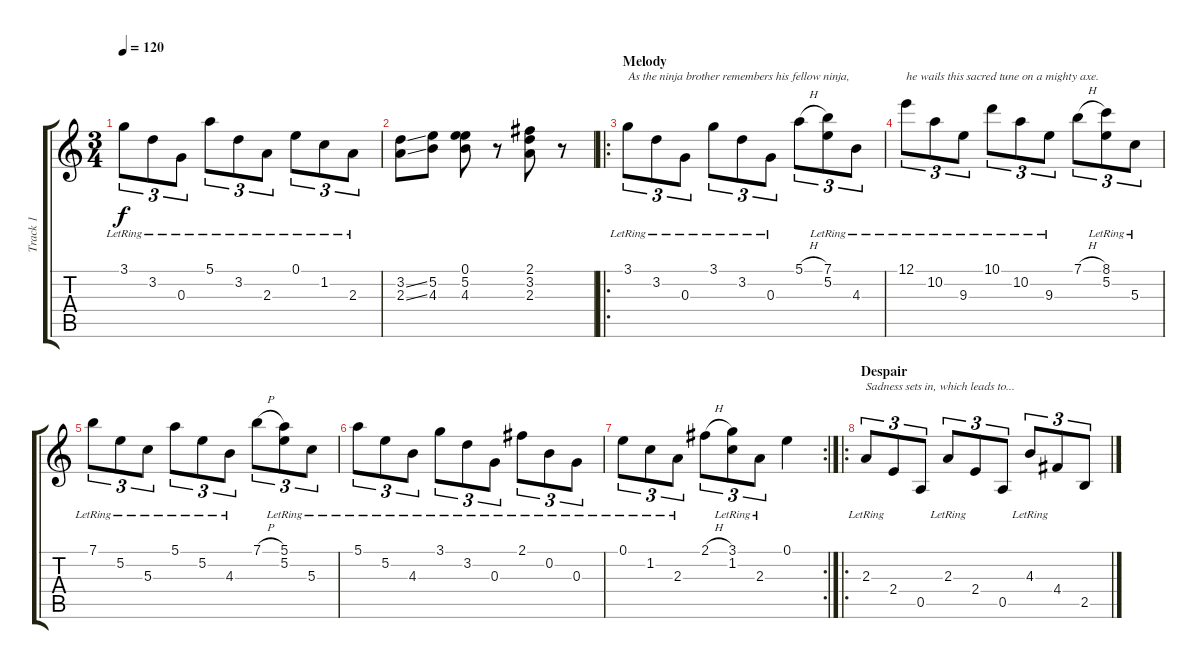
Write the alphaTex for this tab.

\track ("Track 1" "Track 1") {instrument acousticguitarnylon}
\staff {score tabs}
\tuning (E4 B3 G3 D3 A2 E2) {hide}
\ts (3 4)
\tempo 120
\clef g2
\ks c
3.1{lr}.8{tu (3 2) dy f} 3.2{lr}.8{tu (3 2)} 0.3{lr}.8{tu (3 2)} 5.1{lr}.8{tu (3 2)} 3.2{lr}.8{tu (3 2)} 2.3{lr}.8{tu (3 2)} 0.1{lr}.8{tu (3 2)} 1.2{lr}.8{tu (3 2)} 2.3{lr}.8{tu (3 2)} |
(3.2{ss} 2.3{ss}).8 (5.2 4.3).8 (0.1 5.2 4.3).8 r.8 (2.1 3.2 2.3).8 r.8 |
\ro
\section ("" "Melody")
3.1{lr}.8{tu (3 2) txt "As the ninja brother remembers his fellow ninja,"} 3.2{lr}.8{tu (3 2)} 0.3{lr}.8{tu (3 2)} 3.1{lr}.8{tu (3 2)} 3.2{lr}.8{tu (3 2)} 0.3{lr}.8{tu (3 2)} 5.1{h}.8{tu (3 2)} (7.1{lr} 5.2{lr}).8{tu (3 2)} 4.3{lr}.8{tu (3 2)} |
12.1{lr}.8{tu (3 2) txt "he wails this sacred tune on a mighty axe."} 10.2{lr}.8{tu (3 2)} 9.3{lr}.8{tu (3 2)} 10.1{lr}.8{tu (3 2)} 10.2{lr}.8{tu (3 2)} 9.3{lr}.8{tu (3 2)} 7.1{h}.8{tu (3 2)} (8.1{lr} 5.2{lr}).8{tu (3 2)} 5.3{lr}.8{tu (3 2)} |
7.1{lr}.8{tu (3 2)} 5.2{lr}.8{tu (3 2)} 5.3{lr}.8{tu (3 2)} 5.1{lr}.8{tu (3 2)} 5.2{lr}.8{tu (3 2)} 4.3{lr}.8{tu (3 2)} 7.1{h}.8{tu (3 2)} (5.1{lr} 5.2).8{tu (3 2)} 5.3{lr}.8{tu (3 2)} |
5.1{lr}.8{tu (3 2)} 5.2{lr}.8{tu (3 2)} 4.3{lr}.8{tu (3 2)} 3.1{lr}.8{tu (3 2)} 3.2{lr}.8{tu (3 2)} 0.3{lr}.8{tu (3 2)} 2.1{lr}.8{tu (3 2)} 0.2{lr}.8{tu (3 2)} 0.3{lr}.8{tu (3 2)} |
\rc 2
0.1{lr}.8{tu (3 2)} 1.2{lr}.8{tu (3 2)} 2.3{lr}.8{tu (3 2)} 2.1{h}.8{tu (3 2)} (3.1{lr} 1.2{lr}).8{tu (3 2)} 2.3{lr}.8{tu (3 2)} 0.1.4 |
\ro
\section ("" "Despair")
2.3{lr}.8{tu (3 2) txt "Sadness sets in, which leads to..."} 2.4.8{tu (3 2)} 0.5.8{tu (3 2)} 2.3{lr}.8{tu (3 2)} 2.4.8{tu (3 2)} 0.5.8{tu (3 2)} 4.3{lr}.8{tu (3 2)} 4.4.8{tu (3 2)} 2.5.8{tu (3 2)}
